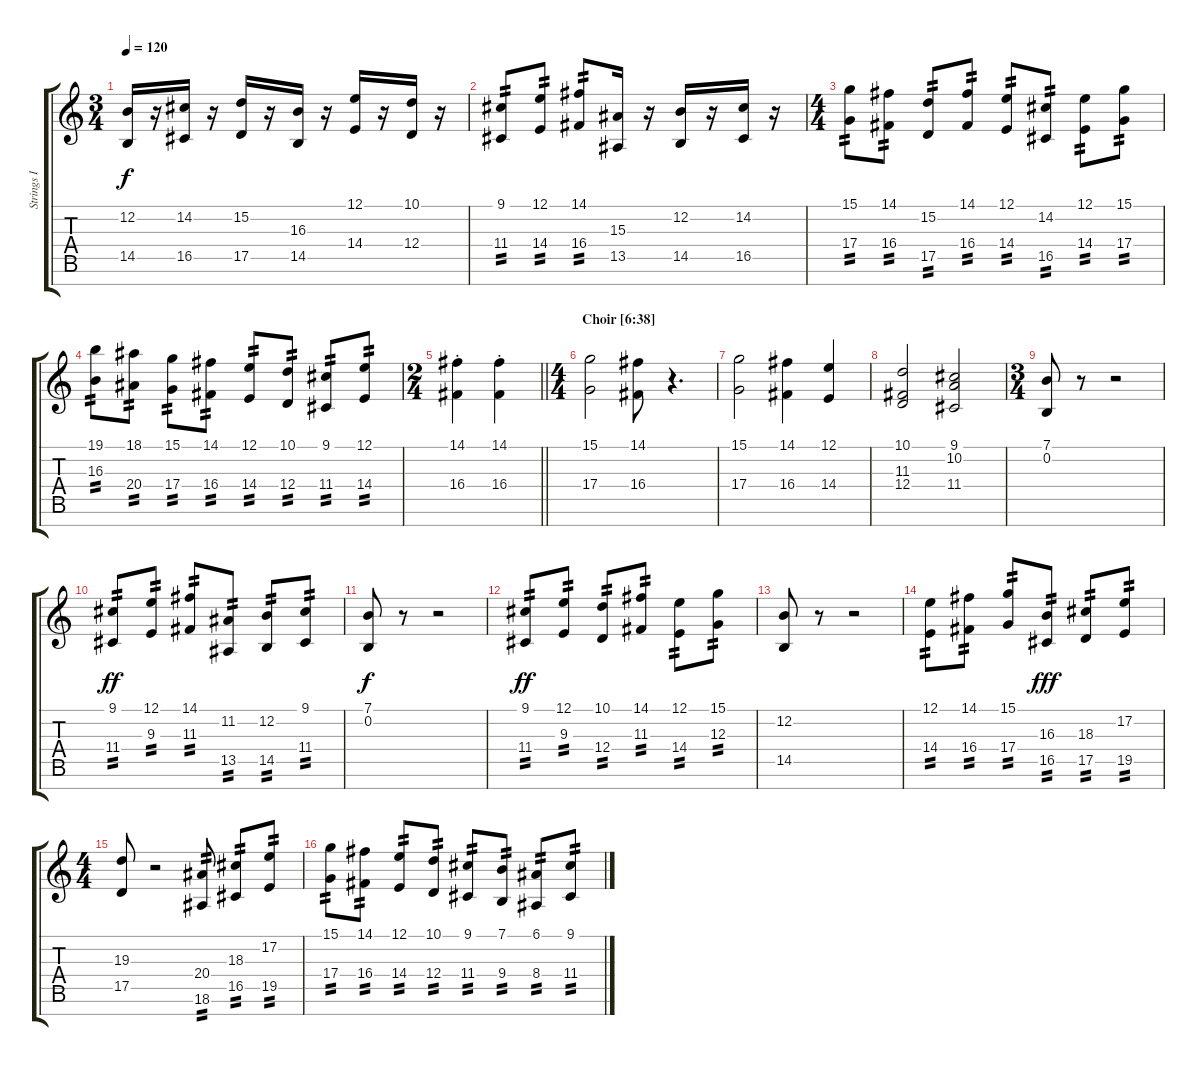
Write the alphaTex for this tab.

\track ("Strings I" "Strings I") {instrument stringensemble1}
\staff {score tabs}
\tuning (E4 B3 G3 D3 A2 E2 B1) {hide}
\ts (3 4)
\tempo 120
\clef g2
\ks c
(12.2 14.5).16{dy f} r.16 (14.2 16.5).16 r.16 (15.2 17.5).16 r.16 (16.3 14.5).16 r.16 (12.1 14.4).16 r.16 (10.1 12.4).16 r.16 |
(9.1 11.4).8{tp 2} (12.1 14.4).8{tp 2} (14.1 16.4).8{tp 2} (15.3 13.5).16 r.16 (12.2 14.5).16 r.16 (14.2 16.5).16 r.16 |
\ts (4 4)
(15.1 17.4).8{tp 2} (14.1 16.4).8{tp 2} (15.2 17.5).8{tp 2} (14.1 16.4).8{tp 2} (12.1 14.4).8{tp 2} (14.2 16.5).8{tp 2} (12.1 14.4).8{tp 2} (15.1 17.4).8{tp 2} |
(19.1 16.3).8{tp 2} (18.1 20.4).8{tp 2} (15.1 17.4).8{tp 2} (14.1 16.4).8{tp 2} (12.1 14.4).8{tp 2} (10.1 12.4).8{tp 2} (9.1 11.4).8{tp 2} (12.1 14.4).8{tp 2} |
\ts (2 4)
\barLineRight lightlight
(14.1{st} 16.4{st}).4{balance 8} (14.1{st} 16.4{st}).4 |
\ts (4 4)
\section ("" "Choir [6:38]")
(15.1 17.4).2 (14.1 16.4).8 r.4{d} |
(15.1 17.4).2 (14.1 16.4).4 (12.1 14.4).4 |
(10.1 11.3 12.4).2 (9.1 10.2 11.4).2 |
\ts (3 4)
(7.1 0.2).8 r.8 r.2 |
(9.1 11.4).8{tp 2 dy ff} (12.1 9.3).8{tp 2} (14.1 11.3).8{tp 2} (11.2 13.5).8{tp 2} (12.2 14.5).8{tp 2} (9.1 11.4).8{tp 2} |
(7.1 0.2).8{dy f} r.8 r.2 |
(9.1 11.4).8{tp 2 dy ff} (12.1 9.3).8{tp 2} (10.1 12.4).8{tp 2} (14.1 11.3).8{tp 2} (12.1 14.4).8{tp 2} (15.1 12.3).8{tp 2} |
(12.2 14.5).8 r.8 r.2 |
(12.1 14.4).8{tp 2} (14.1 16.4).8{tp 2} (15.1 17.4).8{tp 2} (16.3 16.5).8{tp 2 dy fff} (18.3 17.5).8{tp 2} (17.2 19.5).8{tp 2} |
\ts (4 4)
(19.3 17.5).8 r.2 (20.4 18.6).8{tp 2} (18.3 16.5).8{tp 2} (17.2 19.5).8{tp 2} |
(15.1 17.4).8{tp 2} (14.1 16.4).8{tp 2} (12.1 14.4).8{tp 2} (10.1 12.4).8{tp 2} (9.1 11.4).8{tp 2} (7.1 9.4).8{tp 2} (6.1 8.4).8{tp 2} (9.1 11.4).8{tp 2}
